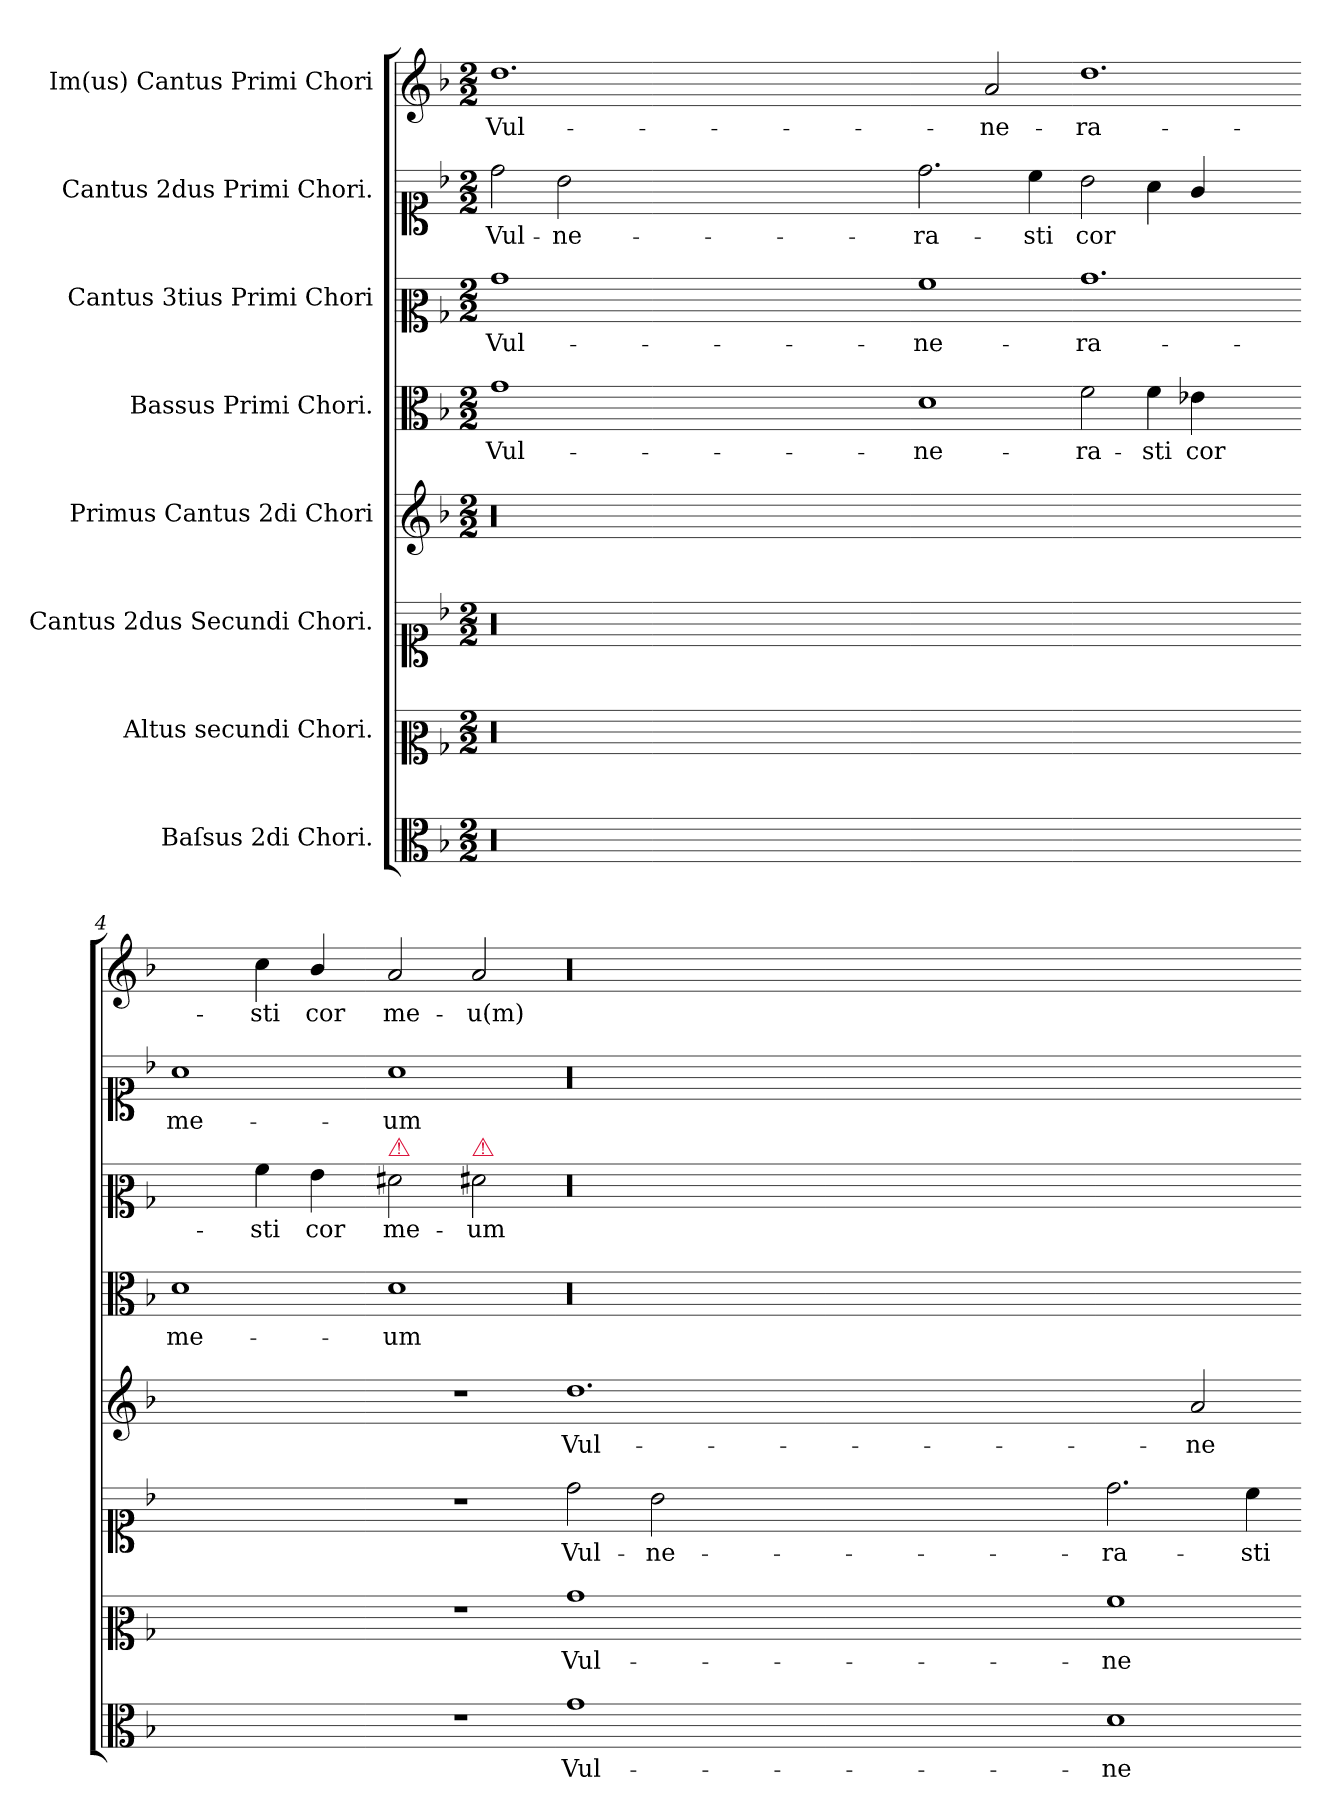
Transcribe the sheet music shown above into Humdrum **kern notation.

**kern	**text	**kern	**text	**kern	**text	**kern	**text	**kern	**text	**kern	**text	**kern	**text	**kern	**text
*part8	*part8	*part7	*part7	*part6	*part6	*part5	*part5	*part4	*part4	*part3	*part3	*part2	*part2	*part1	*part1
*staff8	*staff8	*staff7	*staff7	*staff6	*staff6	*staff5	*staff5	*staff4	*staff4	*staff3	*staff3	*staff2	*staff2	*staff1	*staff1
*I"Baſsus 2di Chori.	*	*I"Altus secundi Chori.	*	*I"Cantus 2dus Secundi Chori.	*	*I"Primus Cantus 2di Chori	*	*I"Bassus Primi Chori.	*	*I"Cantus 3tius Primi Chori	*	*I"Cantus 2dus Primi Chori.	*	*I"Im(us) Cantus Primi Chori	*
*clefC3	*	*clefC2	*	*clefC1	*	*clefG2	*	*clefC3	*	*clefC2	*	*clefC1	*	*clefG2	*
*k[b-]	*	*k[b-]	*	*k[b-]	*	*k[b-]	*	*k[b-]	*	*k[b-]	*	*k[b-]	*	*k[b-]	*
*M2/2	*	*M2/2	*	*M2/2	*	*M2/2	*	*M2/2	*	*M2/2	*	*M2/2	*	*M2/2	*
=1	=1	=1	=1	=1	=1	=1	=1	=1	=1	=1	=1	=1	=1	=1	=1
00r	.	00r	.	00r	.	00r	.	1g	Vul-	1b-	Vul-	2dd\	Vul-	1.dd	Vul-
.	.	.	.	.	.	.	.	.	.	.	.	2b-\	-ne-	.	.
.	.	.	.	.	.	.	.	0.ryy	.	0.ryy	.	0.ryy	.	.	.
.	.	.	.	.	.	.	.	.	.	.	.	.	.	0ryy	.
.	.	.	.	.	.	.	.	.	.	.	.	.	.	2ryy	.
=2-	=2-	=2-	=2-	=2-	=2-	=2-	=2-	=2-	=2-	=2-	=2-	=2-	=2-	=2-	=2-
1ryy	.	1ryy	.	1ryy	.	1ryy	.	1d	-ne-	1a	-ne-	2.dd\	-ra-	2ryy	.
.	.	.	.	.	.	.	.	.	.	.	.	.	.	2a/	-ne-
.	.	.	.	.	.	.	.	.	.	.	.	4cc\	-sti	.	.
=3-	=3-	=3-	=3-	=3-	=3-	=3-	=3-	=3-	=3-	=3-	=3-	=3-	=3-	=3-	=3-
1.ryy	.	1.ryy	.	1.ryy	.	1.ryy	.	2f\	-ra-	1.b-	-ra-	2b-\	cor	1.dd	-ra-
.	.	.	.	.	.	.	.	4f\	-sti	.	.	4a\	.	.	.
.	.	.	.	.	.	.	.	4e-X\	cor	.	.	4g/	.	.	.
.	.	.	.	.	.	.	.	2ryy	.	.	.	2ryy	.	.	.
=4-	=4-	=4-	=4-	=4-	=4-	=4-	=4-	=4-	=4-	=4-	=4-	=4-	=4-	=4-	=4-
1ryy	.	1ryy	.	1ryy	.	1ryy	.	1d	me-	2ryy	.	1a	me-	2ryy	.
.	.	.	.	.	.	.	.	.	.	4a\	-sti	.	.	4cc\	-sti
.	.	.	.	.	.	.	.	.	.	4g\	cor	.	.	4b-/	cor
=5-	=5-	=5-	=5-	=5-	=5-	=5-	=5-	=5-	=5-	=5-	=5-	=5-	=5-	=5-	=5-
!	!	!	!	!	!	!	!	!	!	!LO:TX:a:color=crimson:t=⚠	!	!	!	!	!
1r	.	1r	.	1r	.	1r	.	1d	-um	2f#X\	me-	1a	-um	2a/	me-
!	!	!	!	!	!	!	!	!	!	!LO:TX:a:color=crimson:t=⚠	!	!	!	!	!
.	.	.	.	.	.	.	.	.	.	2f#X\	-um	.	.	2a/	-u(m)
=6-	=6-	=6-	=6-	=6-	=6-	=6-	=6-	=6-	=6-	=6-	=6-	=6-	=6-	=6-	=6-
1g	Vul-	1b-	Vul-	2dd\	Vul-	1.dd	Vul-	00r	.	00r	.	00r	.	00r	.
.	.	.	.	2b-\	-ne-	.	.	.	.	.	.	.	.	.	.
0.ryy	.	0.ryy	.	0.ryy	.	.	.	.	.	.	.	.	.	.	.
.	.	.	.	.	.	0ryy	.	.	.	.	.	.	.	.	.
.	.	.	.	.	.	2ryy	.	.	.	.	.	.	.	.	.
=7-	=7-	=7-	=7-	=7-	=7-	=7-	=7-	=7-	=7-	=7-	=7-	=7-	=7-	=7-	=7-
1d	-ne-	1a	-ne-	2.dd\	-ra-	2ryy	.	1ryy	.	1ryy	.	1ryy	.	1ryy	.
.	.	.	.	.	.	2a/	-ne-	.	.	.	.	.	.	.	.
.	.	.	.	4cc\	-sti	.	.	.	.	.	.	.	.	.	.
=-	=-	=-	=-	=-	=-	=-	=-	=-	=-	=-	=-	=-	=-	=-	=-
*-	*-	*-	*-	*-	*-	*-	*-	*-	*-	*-	*-	*-	*-	*-	*-
